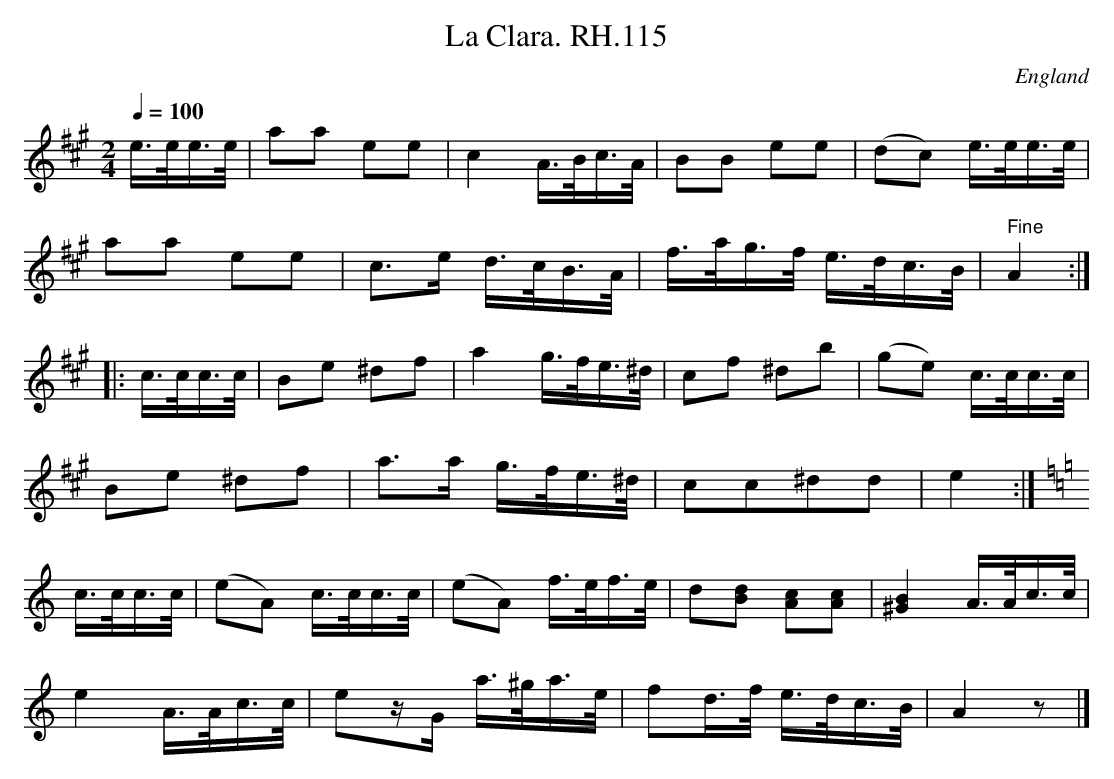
X:1
T:La Clara. RH.115
O:England
M:2/4
L:1/16
Q:1/4=100
K:A
e>ee>e|\
a2a2 e2e2|c4 A>Bc>A|B2B2 e2e2|(d2c2) e>ee>e|
a2a2 e2e2|c3e d>cB>A|f>ag>f e>dc>B|" Fine"A4:|
|:c>cc>c|B2e2 ^d2f2|a4 g>fe>^d|c2f2 ^d2b2|(g2e2) c>cc>c|
B2e2 ^d2f2|a3a g>fe>^d|c2c2^d2d2|e4:|
K:C
c>cc>c|(e2A2) c>cc>c|(e2A2) f>ef>e|\
d2[B2d2] [A2c2][A2c2]|[^G4B4]A>Ac>c|
e4 A>Ac>c|e2zG a>^ga>e|f2d>f e>dc>B|A4 z2|]
